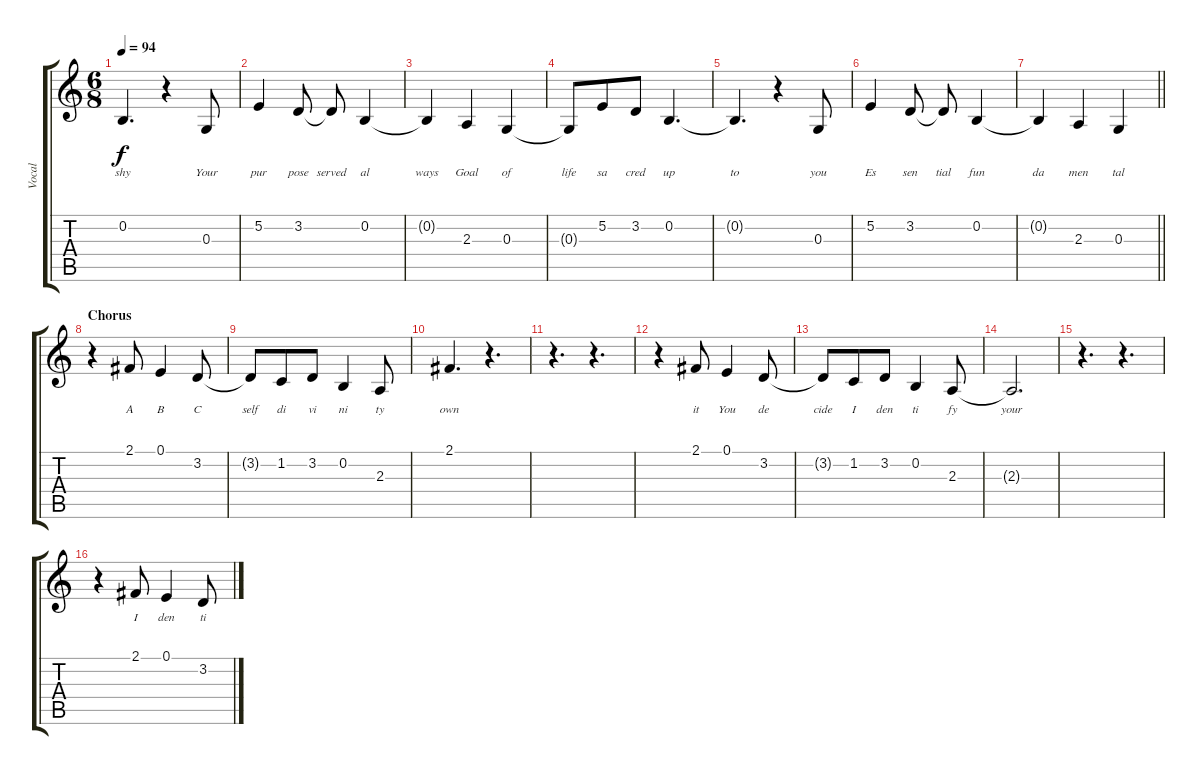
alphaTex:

\track ("Vocal" "Vocal") {instrument acousticgrandpiano}
\staff {score tabs}
\tuning (E4 B3 G3 D3 A2 E2) {hide}
\ts (6 8)
\tempo 94
\clef g2
\ks c
0.2{t}.4{d lyrics (0 "shy") lyrics (1 "") lyrics (2 "") lyrics (3 "") lyrics (4 "") dy f} r.4 0.3.8{lyrics (0 "Your") lyrics (1 "") lyrics (2 "") lyrics (3 "") lyrics (4 "")} |
5.2.4{lyrics (0 "pur") lyrics (1 "") lyrics (2 "") lyrics (3 "") lyrics (4 "")} 3.2.8{lyrics (0 "pose") lyrics (1 "") lyrics (2 "") lyrics (3 "") lyrics (4 "")} 3.2{t}.8{lyrics (0 "served") lyrics (1 "") lyrics (2 "") lyrics (3 "") lyrics (4 "")} 0.2.4{lyrics (0 "al") lyrics (1 "") lyrics (2 "") lyrics (3 "") lyrics (4 "")} |
0.2{t}.4{lyrics (0 "ways") lyrics (1 "") lyrics (2 "") lyrics (3 "") lyrics (4 "")} 2.3.4{lyrics (0 "Goal") lyrics (1 "") lyrics (2 "") lyrics (3 "") lyrics (4 "")} 0.3.4{lyrics (0 "of") lyrics (1 "") lyrics (2 "") lyrics (3 "") lyrics (4 "")} |
0.3{t}.8{lyrics (0 "life") lyrics (1 "") lyrics (2 "") lyrics (3 "") lyrics (4 "")} 5.2.8{lyrics (0 "sa") lyrics (1 "") lyrics (2 "") lyrics (3 "") lyrics (4 "")} 3.2.8{lyrics (0 "cred") lyrics (1 "") lyrics (2 "") lyrics (3 "") lyrics (4 "")} 0.2.4{d lyrics (0 "up") lyrics (1 "") lyrics (2 "") lyrics (3 "") lyrics (4 "")} |
0.2{t}.4{d lyrics (0 "to") lyrics (1 "") lyrics (2 "") lyrics (3 "") lyrics (4 "")} r.4 0.3.8{lyrics (0 "you") lyrics (1 "") lyrics (2 "") lyrics (3 "") lyrics (4 "")} |
5.2.4{lyrics (0 "Es") lyrics (1 "") lyrics (2 "") lyrics (3 "") lyrics (4 "")} 3.2.8{lyrics (0 "sen") lyrics (1 "") lyrics (2 "") lyrics (3 "") lyrics (4 "")} 3.2{t}.8{lyrics (0 "tial") lyrics (1 "") lyrics (2 "") lyrics (3 "") lyrics (4 "")} 0.2.4{lyrics (0 "fun") lyrics (1 "") lyrics (2 "") lyrics (3 "") lyrics (4 "")} |
\barLineRight lightlight
0.2{t}.4{lyrics (0 "da") lyrics (1 "") lyrics (2 "") lyrics (3 "") lyrics (4 "")} 2.3.4{lyrics (0 "men") lyrics (1 "") lyrics (2 "") lyrics (3 "") lyrics (4 "")} 0.3.4{lyrics (0 "tal") lyrics (1 "") lyrics (2 "") lyrics (3 "") lyrics (4 "")} |
\section ("" "Chorus")
r.4 2.1.8{lyrics (0 "A") lyrics (1 "") lyrics (2 "") lyrics (3 "") lyrics (4 "")} 0.1.4{lyrics (0 "B") lyrics (1 "") lyrics (2 "") lyrics (3 "") lyrics (4 "")} 3.2.8{lyrics (0 "C") lyrics (1 "") lyrics (2 "") lyrics (3 "") lyrics (4 "")} |
3.2{t}.8{lyrics (0 "self") lyrics (1 "") lyrics (2 "") lyrics (3 "") lyrics (4 "")} 1.2.8{lyrics (0 "di") lyrics (1 "") lyrics (2 "") lyrics (3 "") lyrics (4 "")} 3.2.8{lyrics (0 "vi") lyrics (1 "") lyrics (2 "") lyrics (3 "") lyrics (4 "")} 0.2.4{lyrics (0 "ni") lyrics (1 "") lyrics (2 "") lyrics (3 "") lyrics (4 "")} 2.3.8{lyrics (0 "ty") lyrics (1 "") lyrics (2 "") lyrics (3 "") lyrics (4 "")} |
2.1.4{d lyrics (0 "own") lyrics (1 "") lyrics (2 "") lyrics (3 "") lyrics (4 "")} r.4{d} |
r.4{d} r.4{d} |
r.4 2.1.8{lyrics (0 "it") lyrics (1 "") lyrics (2 "") lyrics (3 "") lyrics (4 "")} 0.1.4{lyrics (0 "You") lyrics (1 "") lyrics (2 "") lyrics (3 "") lyrics (4 "")} 3.2.8{lyrics (0 "de") lyrics (1 "") lyrics (2 "") lyrics (3 "") lyrics (4 "")} |
3.2{t}.8{lyrics (0 "cide") lyrics (1 "") lyrics (2 "") lyrics (3 "") lyrics (4 "")} 1.2.8{lyrics (0 "I") lyrics (1 "") lyrics (2 "") lyrics (3 "") lyrics (4 "")} 3.2.8{lyrics (0 "den") lyrics (1 "") lyrics (2 "") lyrics (3 "") lyrics (4 "")} 0.2.4{lyrics (0 "ti") lyrics (1 "") lyrics (2 "") lyrics (3 "") lyrics (4 "")} 2.3.8{lyrics (0 "fy") lyrics (1 "") lyrics (2 "") lyrics (3 "") lyrics (4 "")} |
2.3{t}.2{d lyrics (0 "your") lyrics (1 "") lyrics (2 "") lyrics (3 "") lyrics (4 "")} |
r.4{d} r.4{d} |
r.4 2.1.8{lyrics (0 "I") lyrics (1 "") lyrics (2 "") lyrics (3 "") lyrics (4 "")} 0.1.4{lyrics (0 "den") lyrics (1 "") lyrics (2 "") lyrics (3 "") lyrics (4 "")} 3.2.8{lyrics (0 "ti") lyrics (1 "") lyrics (2 "") lyrics (3 "") lyrics (4 "")}
